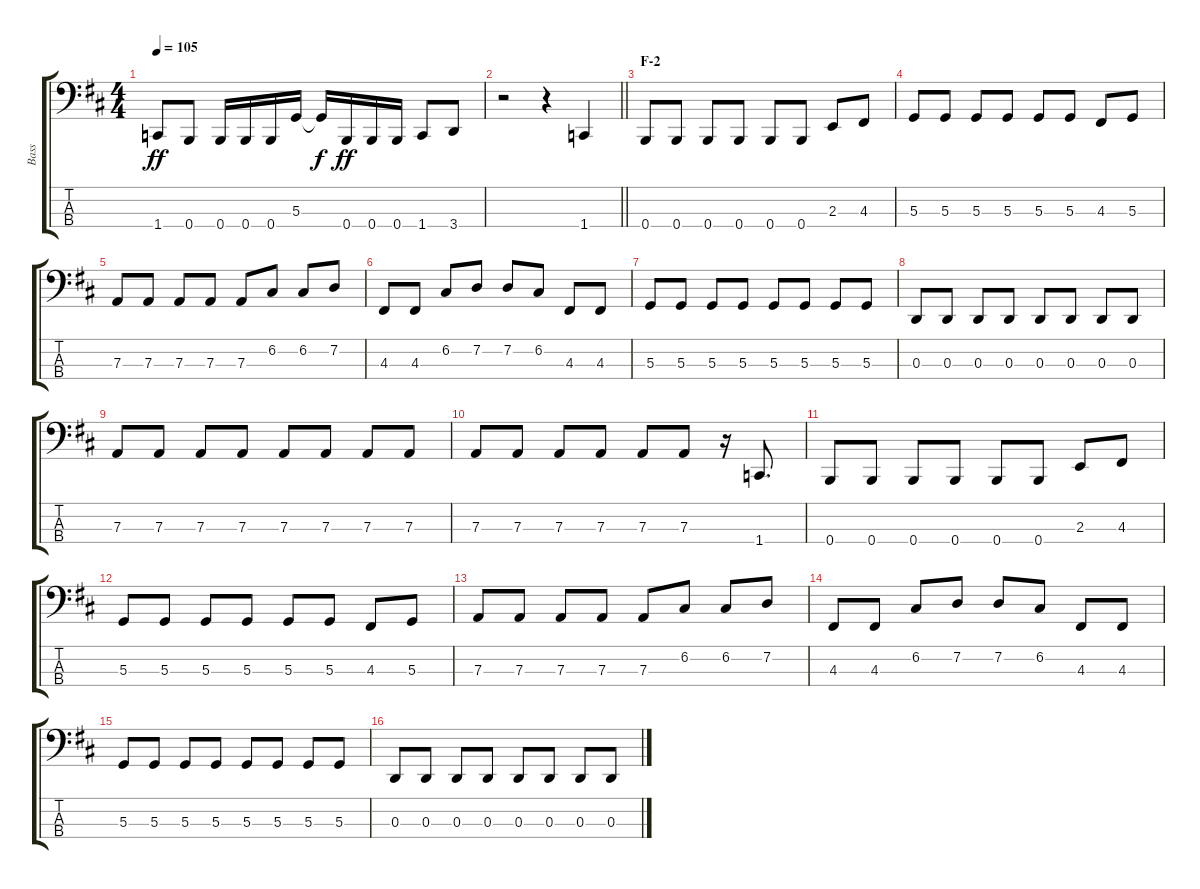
\track ("Bass" "Bass") {instrument electricbasspick}
\staff {score tabs}
\tuning (C2 G1 D1 B0) {hide}
\ts (4 4)
\tempo 105
\clef f4
\ks d
1.4.8{dy ff} 0.4.8 0.4.16 0.4.16 0.4.16 5.3.16 5.3{t}.16{dy f} 0.4.16{dy ff} 0.4.16 0.4.16 1.4.8 3.4.8 |
\barLineRight lightlight
r.2 r.4 1.4.4 |
\section ("" "F-2")
0.4.8 0.4.8 0.4.8 0.4.8 0.4.8 0.4.8 2.3.8 4.3.8 |
5.3.8 5.3.8 5.3.8 5.3.8 5.3.8 5.3.8 4.3.8 5.3.8 |
7.3.8 7.3.8 7.3.8 7.3.8 7.3.8 6.2.8 6.2.8 7.2.8 |
4.3.8 4.3.8 6.2.8 7.2.8 7.2.8 6.2.8 4.3.8 4.3.8 |
5.3.8 5.3.8 5.3.8 5.3.8 5.3.8 5.3.8 5.3.8 5.3.8 |
0.3.8 0.3.8 0.3.8 0.3.8 0.3.8 0.3.8 0.3.8 0.3.8 |
7.3.8 7.3.8 7.3.8 7.3.8 7.3.8 7.3.8 7.3.8 7.3.8 |
7.3.8 7.3.8 7.3.8 7.3.8 7.3.8 7.3.8 r.16 1.4.8{d} |
0.4.8 0.4.8 0.4.8 0.4.8 0.4.8 0.4.8 2.3.8 4.3.8 |
5.3.8 5.3.8 5.3.8 5.3.8 5.3.8 5.3.8 4.3.8 5.3.8 |
7.3.8 7.3.8 7.3.8 7.3.8 7.3.8 6.2.8 6.2.8 7.2.8 |
4.3.8 4.3.8 6.2.8 7.2.8 7.2.8 6.2.8 4.3.8 4.3.8 |
5.3.8 5.3.8 5.3.8 5.3.8 5.3.8 5.3.8 5.3.8 5.3.8 |
0.3.8 0.3.8 0.3.8 0.3.8 0.3.8 0.3.8 0.3.8 0.3.8
